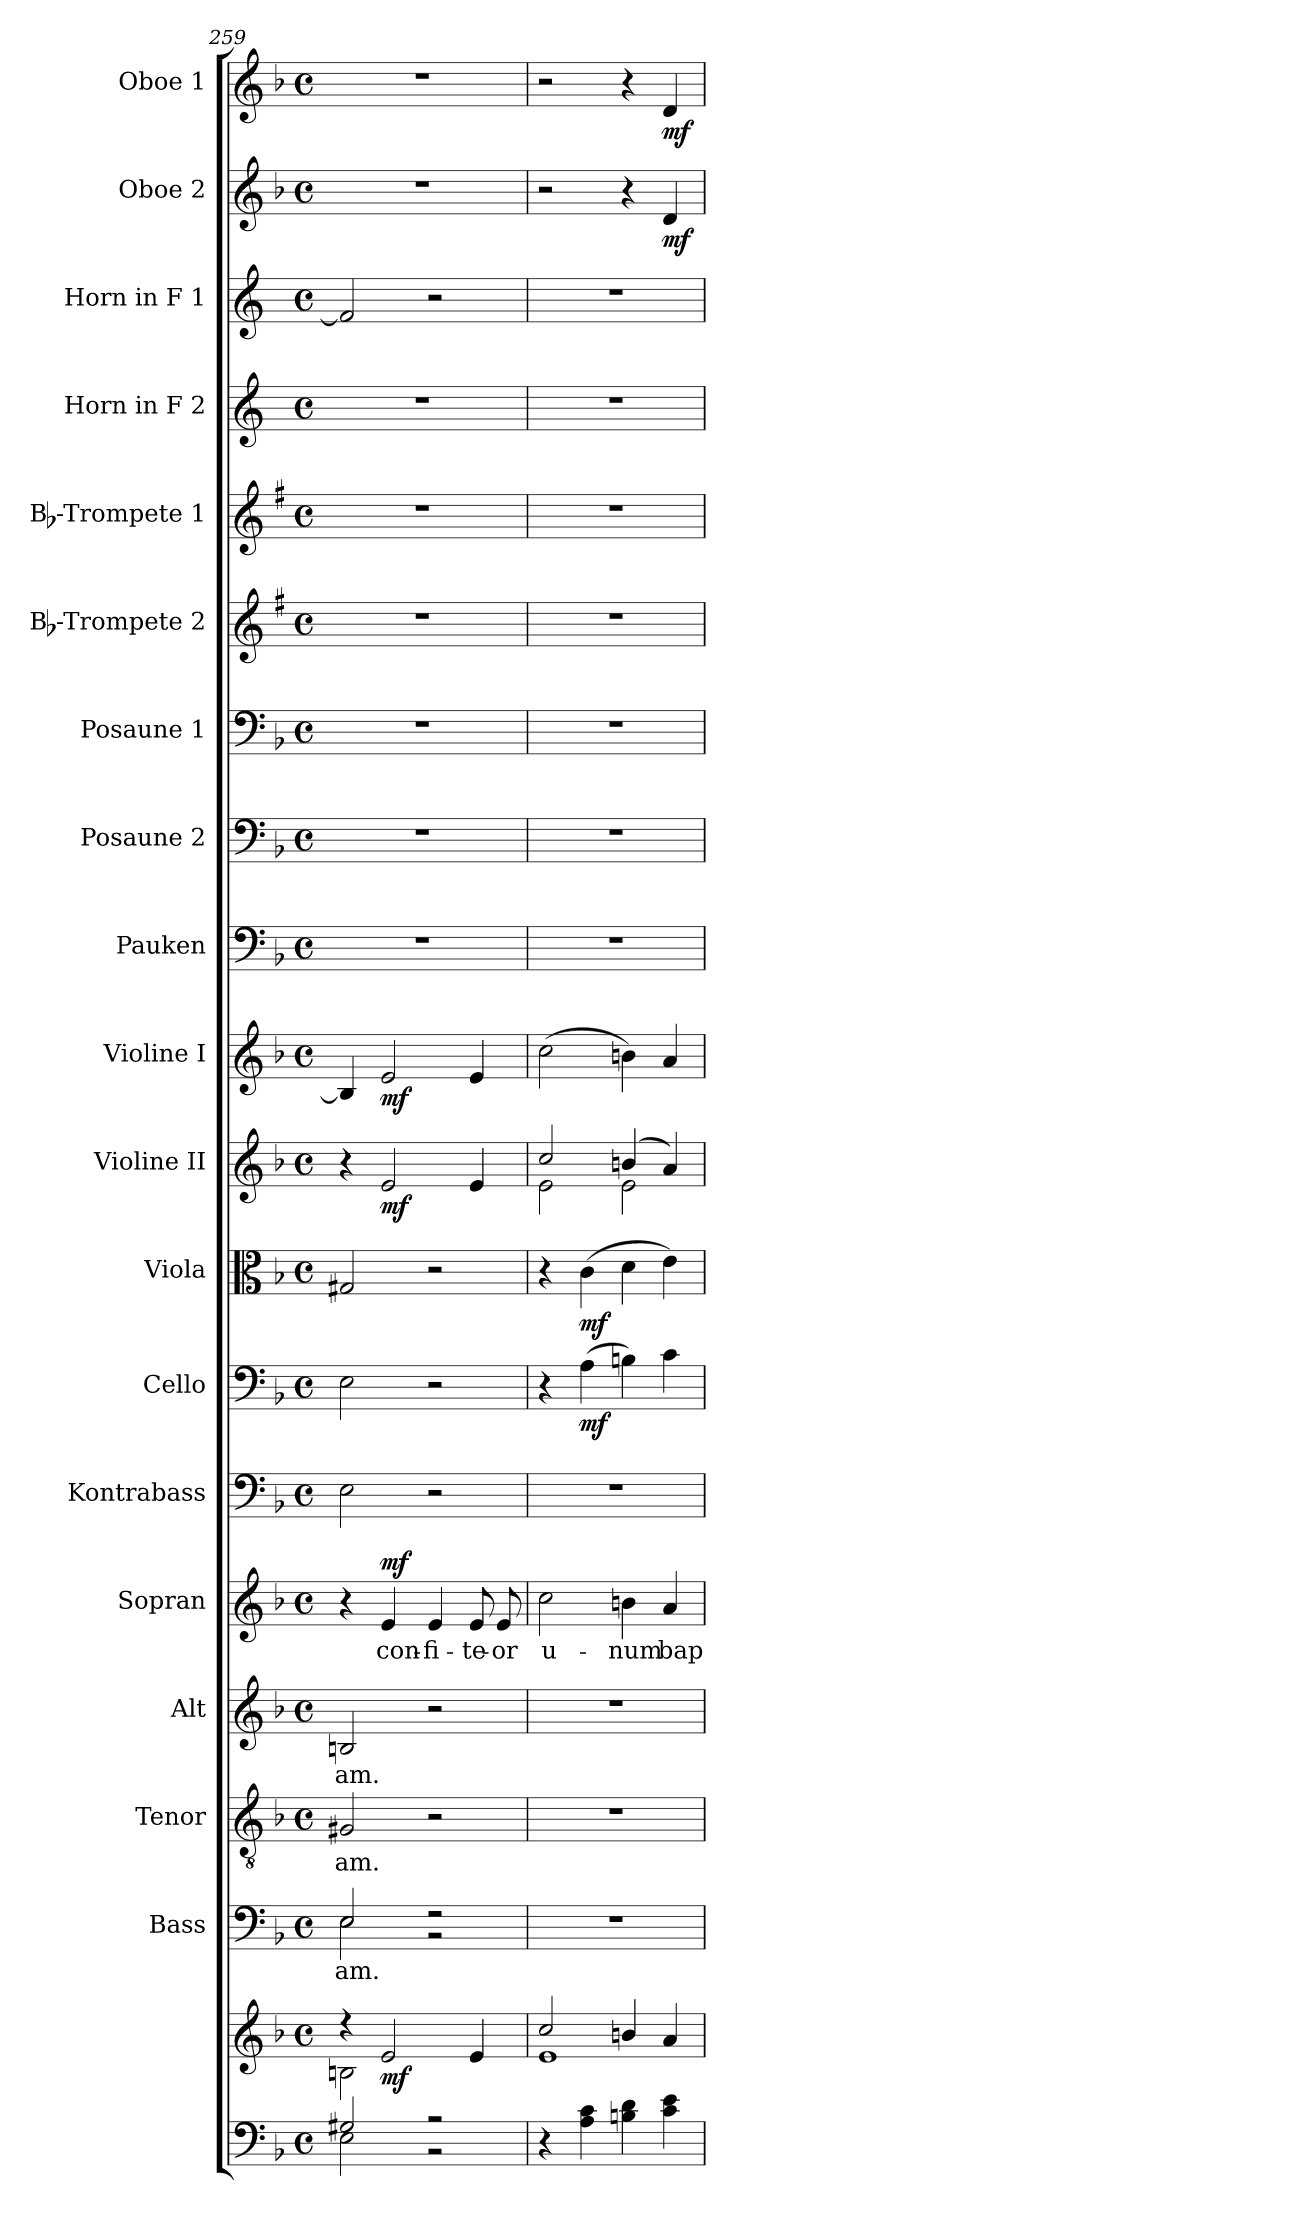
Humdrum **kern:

**kern	**kern	**dynam	**kern	**text	**kern	**text	**kern	**text	**kern	**text	**dynam	**kern	**kern	**dynam	**kern	**dynam	**kern	**dynam	**kern	**dynam	**kern	**kern	**kern	**kern	**kern	**kern	**kern	**kern	**dynam	**kern	**dynam
*part19	*part19	*part19	*part18	*part18	*part17	*part17	*part16	*part16	*part15	*part15	*part15	*part14	*part13	*part13	*part12	*part12	*part11	*part11	*part10	*part10	*part9	*part8	*part7	*part6	*part5	*part4	*part3	*part2	*part2	*part1	*part1
*staff20	*staff19	*staff19/20	*staff18	*staff18	*staff17	*staff17	*staff16	*staff16	*staff15	*staff15	*staff15	*staff14	*staff13	*staff13	*staff12	*staff12	*staff11	*staff11	*staff10	*staff10	*staff9	*staff8	*staff7	*staff6	*staff5	*staff4	*staff3	*staff2	*staff2	*staff1	*staff1
*	*	*	*I"Bass	*	*I"Tenor	*	*I"Alt	*	*I"Sopran	*	*	*I"Kontrabass	*I"Cello	*	*I"Viola	*	*I"Violine II	*	*I"Violine I	*	*I"Pauken	*I"Posaune 2	*I"Posaune 1	*I"Bb-Trompete 2	*I"Bb-Trompete 1	*I"Horn in F 2	*I"Horn in F 1	*I"Oboe 2	*	*I"Oboe 1	*
*	*	*	*I'B.	*	*I'T.	*	*I'A.	*	*I'S.	*	*	*I'Kb.	*	*	*I'Vla.	*	*I'Vl. II	*	*I'Vl. I	*	*I'Pk.	*I'Pos. 2	*I'Pos. 1	*I'Bb Trp. 2	*I'Bb Trp. 1	*	*	*I'Ob. 2	*	*I'Ob. 1	*
*clefF4	*clefG2	*	*clefF4	*	*clefGv2	*	*clefG2	*	*clefG2	*	*	*clefF4	*clefF4	*	*clefC3	*	*clefG2	*	*clefG2	*	*clefF4	*clefF4	*clefF4	*clefG2	*clefG2	*clefG2	*clefG2	*clefG2	*	*clefG2	*
*	*	*	*	*	*	*	*	*	*	*	*	*ITrd7c12	*	*	*	*	*	*	*	*	*	*	*	*ITrd1c2	*ITrd1c2	*ITrd4c7	*ITrd4c7	*	*	*	*
*k[b-]	*k[b-]	*	*k[b-]	*	*k[b-]	*	*k[b-]	*	*k[b-]	*	*	*k[b-]	*k[b-]	*	*k[b-]	*	*k[b-]	*	*k[b-]	*	*k[b-]	*k[b-]	*k[b-]	*k[b-]	*k[b-]	*k[b-]	*k[b-]	*k[b-]	*	*k[b-]	*
*F:	*F:	*	*F:	*	*F:	*	*F:	*	*F:	*	*	*F:	*F:	*	*F:	*	*F:	*	*F:	*	*F:	*F:	*F:	*F:	*F:	*F:	*F:	*F:	*	*F:	*
*M4/4	*M4/4	*	*M4/4	*	*M4/4	*	*M4/4	*	*M4/4	*	*	*M4/4	*M4/4	*	*M4/4	*	*M4/4	*	*M4/4	*	*M4/4	*M4/4	*M4/4	*M4/4	*M4/4	*M4/4	*M4/4	*M4/4	*	*M4/4	*
*met(c)	*met(c)	*	*met(c)	*	*met(c)	*	*met(c)	*	*met(c)	*	*	*met(c)	*met(c)	*	*met(c)	*	*met(c)	*	*met(c)	*	*met(c)	*met(c)	*met(c)	*met(c)	*met(c)	*met(c)	*met(c)	*met(c)	*	*met(c)	*
=259	=259	=259	=259	=259	=259	=259	=259	=259	=259	=259	=259	=259	=259	=259	=259	=259	=259	=259	=259	=259	=259	=259	=259	=259	=259	=259	=259	=259	=259	=259	=259
*^	*^	*	*	*	*	*	*	*	*	*	*	*	*	*	*	*	*	*	*	*	*	*	*	*	*	*	*	*	*	*	*
!	!	!	!	!	!	!LO:LY:b	!	!LO:LY:b	!	!LO:LY:b	!	!	!	!	!	!	!	!	!	!	!	!	!	!	!	!	!	!	!	!	!	!	!
*	*	*	*	*	*^	*	*	*	*	*	*	*	*	*	*	*	*	*	*	*	*	*	*	*	*	*	*	*	*	*	*	*	*
2G#X/	2E\	4r	2B\	.	2E/	2E\	-am.	2G#X/	-am.	2Bn/	-am.	4r	.	.	2EE\	2E\	.	2G#X/	.	4r	.	4B/]	.	1r	1r	1r	1r	1r	1r	2B/]	1r	.	1r	.
!	!	!	!	!LO:DY:b	!	!	!	!	!	!	!	!	!LO:LY:b	!LO:DY:a	!	!	!	!	!	!	!LO:DY:b	!	!LO:DY:b	!	!	!	!	!	!	!	!	!	!	!
.	.	2e/	.	mf	.	.	.	.	.	.	.	4e/	con-	mf	.	.	.	.	.	2e/	mf	2e/	mf	.	.	.	.	.	.	.	.	.	.	.
!	!	!	!	!	!	!	!	!	!	!	!	!	!LO:LY:b	!	!	!	!	!	!	!	!	!	!	!	!	!	!	!	!	!	!	!	!	!
2r	2r	.	2ryy	.	2r	2r	.	2r	.	2r	.	4e/	-fi-	.	2r	2r	.	2r	.	.	.	.	.	.	.	.	.	.	.	2r	.	.	.	.
!	!	!	!	!	!	!	!	!	!	!	!	!	!LO:LY:b	!	!	!	!	!	!	!	!	!	!	!	!	!	!	!	!	!	!	!	!	!
.	.	4e/	.	.	.	.	.	.	.	.	.	8e/	-te-	.	.	.	.	.	.	4e/	.	4e/	.	.	.	.	.	.	.	.	.	.	.	.
!	!	!	!	!	!	!	!	!	!	!	!	!	!LO:LY:b	!	!	!	!	!	!	!	!	!	!	!	!	!	!	!	!	!	!	!	!	!
.	.	.	.	.	.	.	.	.	.	.	.	8e/	-or	.	.	.	.	.	.	.	.	.	.	.	.	.	.	.	.	.	.	.	.	.
*v	*v	*	*	*	*v	*v	*	*	*	*	*	*	*	*	*	*	*	*	*	*	*	*	*	*	*	*	*	*	*	*	*	*	*	*
=260	=260	=260	=260	=260	=260	=260	=260	=260	=260	=260	=260	=260	=260	=260	=260	=260	=260	=260	=260	=260	=260	=260	=260	=260	=260	=260	=260	=260	=260	=260	=260	=260
!	!	!	!	!	!	!	!	!	!	!	!LO:LY:b	!	!	!	!	!	!	!	!	!	!	!	!	!	!	!	!	!	!	!	!	!
*	*	*	*	*	*	*	*	*	*	*	*	*	*	*	*	*	*	*^	*	*	*	*	*	*	*	*	*	*	*	*	*	*
4r	2cc/	1e	.	1r	.	1r	.	1r	.	2cc\	u-	.	1r	4r	.	4r	.	2cc/	2e\	.	(>2cc\	.	1r	1r	1r	1r	1r	1r	1r	2r	.	2r	.
!	!	!	!	!	!	!	!	!	!	!	!	!	!	!	!LO:DY:b	!	!LO:DY:b	!	!	!	!	!	!	!	!	!	!	!	!	!	!	!	!
4A\ 4c\	.	.	.	.	.	.	.	.	.	.	.	.	.	(>4A\	mf	(>4c\	mf	.	.	.	.	.	.	.	.	.	.	.	.	.	.	.	.
!	!	!	!	!	!	!	!	!	!	!	!LO:LY:b	!	!	!	!	!	!	!	!	!	!	!	!	!	!	!	!	!	!	!	!	!	!
4Bn\ 4d\	4bn/	.	.	.	.	.	.	.	.	4bn\	-num	.	.	4Bn\)	.	4d\	.	(4bn/	2e\	.	4bn\)	.	.	.	.	.	.	.	.	4r	.	4r	.
!	!	!	!	!	!	!	!	!	!	!	!LO:LY:b	!	!	!	!	!	!	!	!	!	!	!	!	!	!	!	!	!	!	!	!LO:DY:b	!	!LO:DY:b
4c\ 4e\	4a/	.	.	.	.	.	.	.	.	4a/	bap-	.	.	4c\	.	4e\)	.	4a/)	.	.	4a/	.	.	.	.	.	.	.	.	4d/	mf	4d/	mf
*	*v	*v	*	*	*	*	*	*	*	*	*	*	*	*	*	*	*	*v	*v	*	*	*	*	*	*	*	*	*	*	*	*	*	*
=	=	=	=	=	=	=	=	=	=	=	=	=	=	=	=	=	=	=	=	=	=	=	=	=	=	=	=	=	=	=	=
*-	*-	*-	*-	*-	*-	*-	*-	*-	*-	*-	*-	*-	*-	*-	*-	*-	*-	*-	*-	*-	*-	*-	*-	*-	*-	*-	*-	*-	*-	*-	*-
